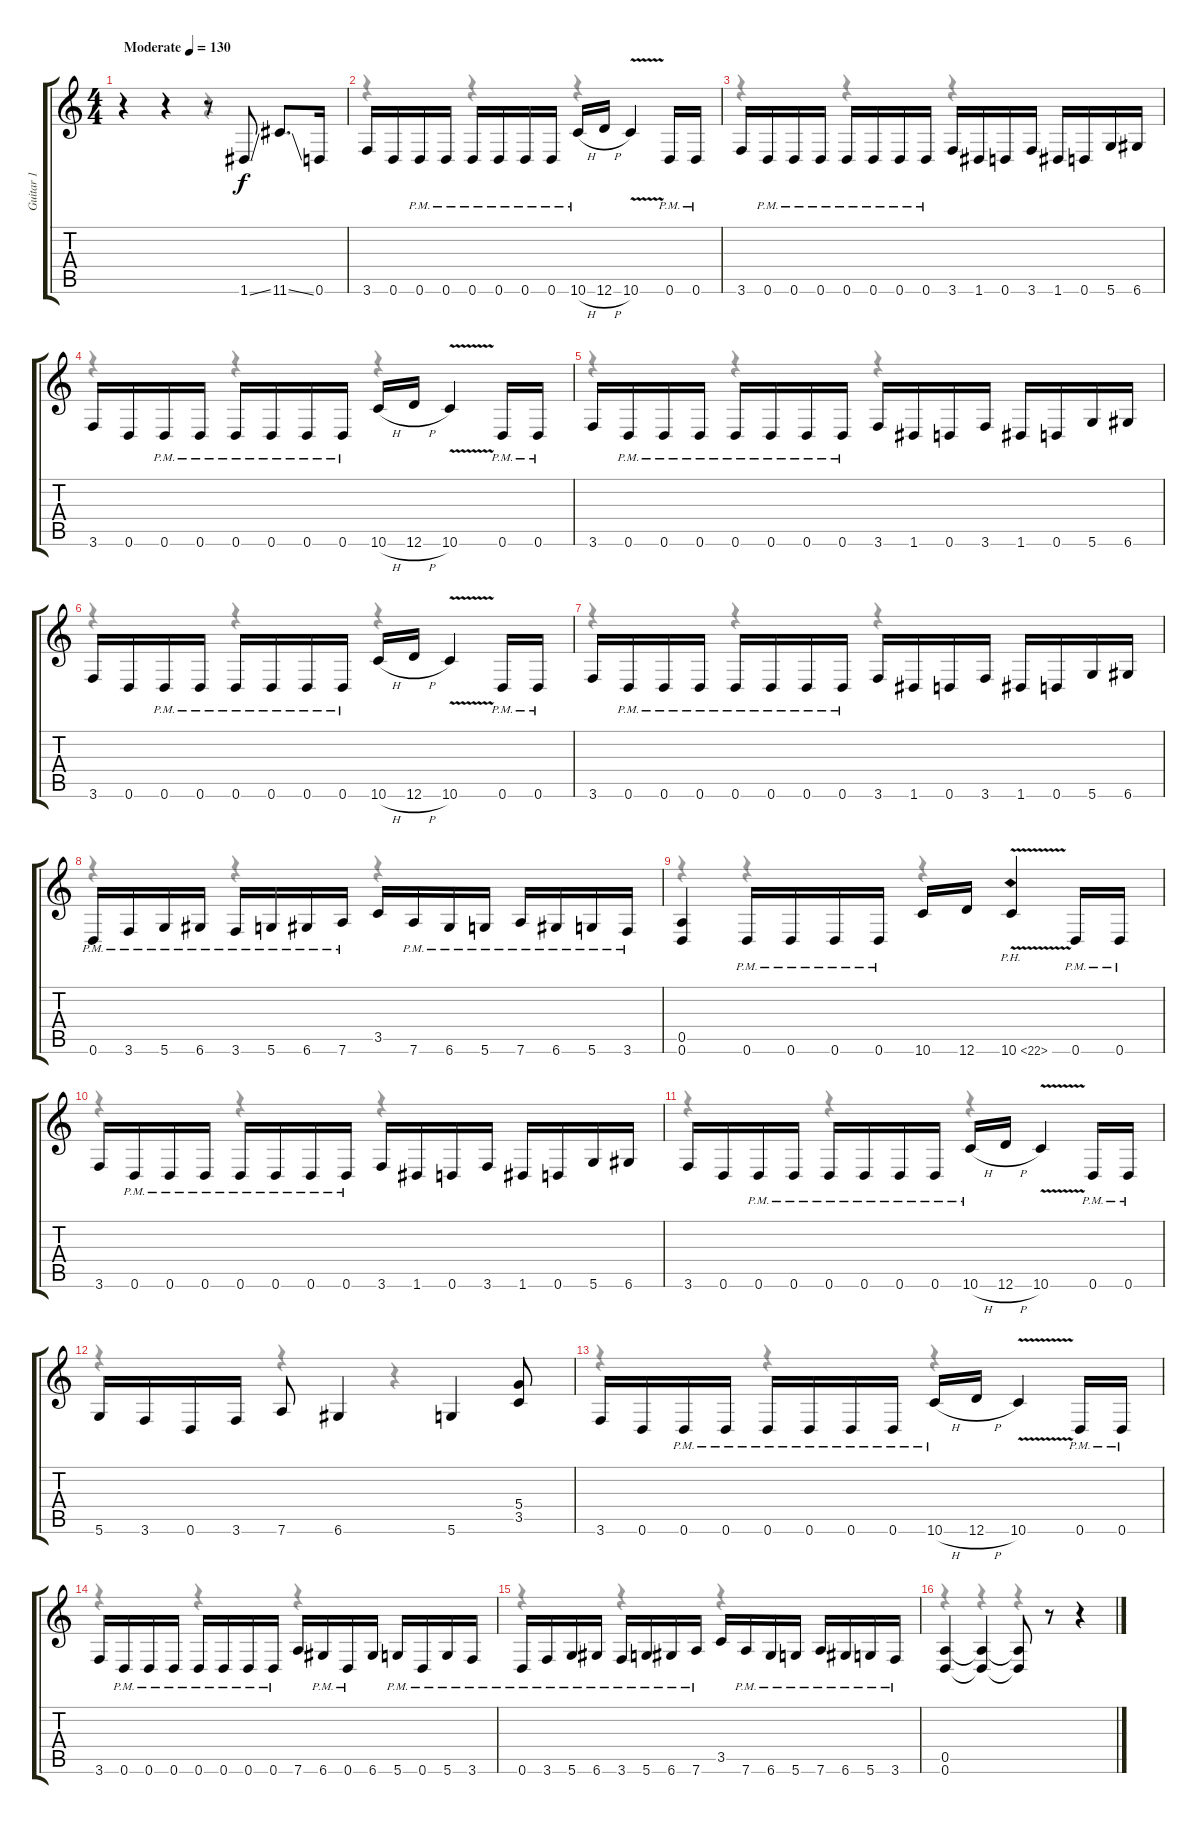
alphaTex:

\track ("Guitar 1" "Guitar 1") {instrument distortionguitar}
\staff {score tabs}
\tuning (E4 B3 G3 D3 A2 D2) {hide}
\voice
\ts (4 4)
\tempo (130 "Moderate")
\clef g2
\ks c
r.4{dy f instrument distortionguitar} r.4 r.8 1.6{ss}.8 11.6{ss}.8{d} 0.6.16 |
3.6.16 0.6.16 0.6{pm}.16 0.6{pm}.16 0.6{pm}.16 0.6{pm}.16 0.6{pm}.16 0.6{pm}.16 10.6{h pm}.16 12.6{h}.16 10.6{v}.4 0.6{pm}.16 0.6{pm}.16 |
3.6.16 0.6{pm}.16 0.6{pm}.16 0.6{pm}.16 0.6{pm}.16 0.6{pm}.16 0.6{pm}.16 0.6{pm}.16 3.6.16 1.6.16 0.6.16 3.6.16 1.6.16 0.6.16 5.6.16 6.6.16 |
3.6.16 0.6.16 0.6{pm}.16 0.6{pm}.16 0.6{pm}.16 0.6{pm}.16 0.6{pm}.16 0.6{pm}.16 10.6{h}.16 12.6{h}.16 10.6{v}.4 0.6{pm}.16 0.6{pm}.16 |
3.6.16 0.6{pm}.16 0.6{pm}.16 0.6{pm}.16 0.6{pm}.16 0.6{pm}.16 0.6{pm}.16 0.6{pm}.16 3.6.16 1.6.16 0.6.16 3.6.16 1.6.16 0.6.16 5.6.16 6.6.16 |
3.6.16 0.6.16 0.6{pm}.16 0.6{pm}.16 0.6{pm}.16 0.6{pm}.16 0.6{pm}.16 0.6{pm}.16 10.6{h}.16 12.6{h}.16 10.6{v}.4 0.6{pm}.16 0.6{pm}.16 |
3.6.16 0.6{pm}.16 0.6{pm}.16 0.6{pm}.16 0.6{pm}.16 0.6{pm}.16 0.6{pm}.16 0.6{pm}.16 3.6.16 1.6.16 0.6.16 3.6.16 1.6.16 0.6.16 5.6.16 6.6.16 |
0.6{pm}.16 3.6{pm}.16 5.6{pm}.16 6.6{pm}.16 3.6{pm}.16 5.6{pm}.16 6.6{pm}.16 7.6{pm}.16 3.5.16 7.6{pm}.16 6.6{pm}.16 5.6{pm}.16 7.6{pm}.16 6.6{pm}.16 5.6{pm}.16 3.6{pm}.16 |
(0.5 0.6).4 0.6{pm}.16 0.6{pm}.16 0.6{pm}.16 0.6{pm}.16 10.6.16 12.6.16 10.6{ph 12 v}.4 0.6{pm}.16 0.6{pm}.16 |
3.6.16 0.6{pm}.16 0.6{pm}.16 0.6{pm}.16 0.6{pm}.16 0.6{pm}.16 0.6{pm}.16 0.6{pm}.16 3.6.16 1.6.16 0.6.16 3.6.16 1.6.16 0.6.16 5.6.16 6.6.16 |
3.6.16 0.6.16 0.6{pm}.16 0.6{pm}.16 0.6{pm}.16 0.6{pm}.16 0.6{pm}.16 0.6{pm}.16 10.6{h pm}.16 12.6{h}.16 10.6{v}.4 0.6{pm}.16 0.6{pm}.16 |
5.6.16 3.6.16 0.6.16 3.6.16 7.6.8 6.6.4 5.6.4 (5.4 3.5).8 |
3.6.16 0.6.16 0.6{pm}.16 0.6{pm}.16 0.6{pm}.16 0.6{pm}.16 0.6{pm}.16 0.6{pm}.16 10.6{h pm}.16 12.6{h}.16 10.6{v}.4 0.6{pm}.16 0.6{pm}.16 |
3.6.16 0.6{pm}.16 0.6{pm}.16 0.6{pm}.16 0.6{pm}.16 0.6{pm}.16 0.6{pm}.16 0.6{pm}.16 7.6.16 6.6{pm}.16 0.6{pm}.16 6.6.16 5.6{pm}.16 0.6{pm}.16 5.6{pm}.16 3.6{pm}.16 |
0.6{pm}.16 3.6{pm}.16 5.6{pm}.16 6.6{pm}.16 3.6{pm}.16 5.6{pm}.16 6.6{pm}.16 7.6{pm}.16 3.5.16 7.6{pm}.16 6.6{pm}.16 5.6{pm}.16 7.6{pm}.16 6.6{pm}.16 5.6{pm}.16 3.6{pm}.16 |
(0.5 0.6).4 (0.5{t} 0.6{t}).4 (0.5{t} 0.6{t}).8 r.8 r.4
\voice
\clef g2
\ottava regular
\simile none
\ks c
r.4{dy f} r.4 r.4 |
r.4 r.4 r.4 |
r.4 r.4 r.4 |
r.4 r.4 r.4 |
r.4 r.4 r.4 |
r.4 r.4 r.4 |
r.4 r.4 r.4 |
r.4 r.4 r.4 |
r.4 r.4 r.4 |
r.4 r.4 r.4 |
r.4 r.4 r.4 |
r.4 r.4 r.4 |
r.4 r.4 r.4 |
r.4 r.4 r.4 |
r.4 r.4 r.4 |
r.4 r.4 r.4
